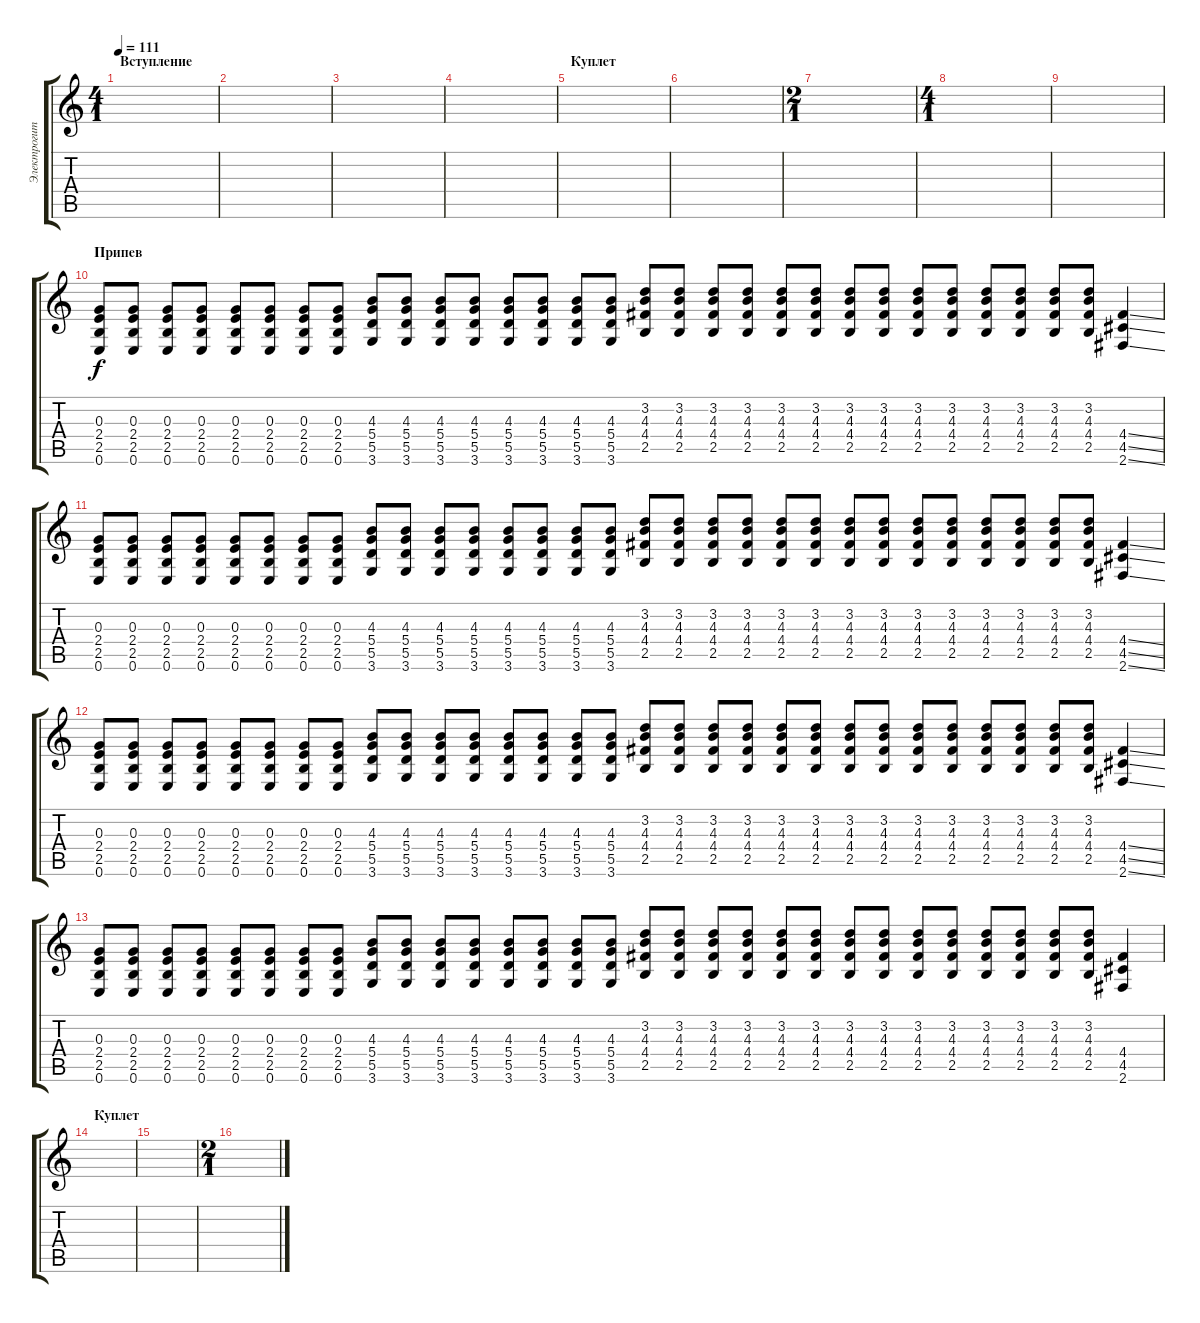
\track ("Электрогитара" "Электрогит") {instrument overdrivenguitar}
\staff {score tabs}
\tuning (E4 B3 G3 D3 A2 E2) {hide}
\ts (4 1)
\section ("" "Вступление")
\tempo 111
\clef g2
\ks c
|
|
|
|
\section ("" "Куплет")
|
|
\ts (2 1)
|
\ts (4 1)
|
|
\section ("" "Припев")
(0.3 2.4 2.5 0.6).8 (0.3 2.4 2.5 0.6).8 (0.3 2.4 2.5 0.6).8 (0.3 2.4 2.5 0.6).8 (0.3 2.4 2.5 0.6).8 (0.3 2.4 2.5 0.6).8 (0.3 2.4 2.5 0.6).8 (0.3 2.4 2.5 0.6).8 (4.3 5.4 5.5 3.6).8 (4.3 5.4 5.5 3.6).8 (4.3 5.4 5.5 3.6).8 (4.3 5.4 5.5 3.6).8 (4.3 5.4 5.5 3.6).8 (4.3 5.4 5.5 3.6).8 (4.3 5.4 5.5 3.6).8 (4.3 5.4 5.5 3.6).8 (3.2 4.3 4.4 2.5).8 (3.2 4.3 4.4 2.5).8 (3.2 4.3 4.4 2.5).8 (3.2 4.3 4.4 2.5).8 (3.2 4.3 4.4 2.5).8 (3.2 4.3 4.4 2.5).8 (3.2 4.3 4.4 2.5).8 (3.2 4.3 4.4 2.5).8 (3.2 4.3 4.4 2.5).8 (3.2 4.3 4.4 2.5).8 (3.2 4.3 4.4 2.5).8 (3.2 4.3 4.4 2.5).8 (3.2 4.3 4.4 2.5).8 (3.2 4.3 4.4 2.5).8 (4.4{ss} 4.5{ss} 2.6{ss}).4 |
(0.3 2.4 2.5 0.6).8 (0.3 2.4 2.5 0.6).8 (0.3 2.4 2.5 0.6).8 (0.3 2.4 2.5 0.6).8 (0.3 2.4 2.5 0.6).8 (0.3 2.4 2.5 0.6).8 (0.3 2.4 2.5 0.6).8 (0.3 2.4 2.5 0.6).8 (4.3 5.4 5.5 3.6).8 (4.3 5.4 5.5 3.6).8 (4.3 5.4 5.5 3.6).8 (4.3 5.4 5.5 3.6).8 (4.3 5.4 5.5 3.6).8 (4.3 5.4 5.5 3.6).8 (4.3 5.4 5.5 3.6).8 (4.3 5.4 5.5 3.6).8 (3.2 4.3 4.4 2.5).8 (3.2 4.3 4.4 2.5).8 (3.2 4.3 4.4 2.5).8 (3.2 4.3 4.4 2.5).8 (3.2 4.3 4.4 2.5).8 (3.2 4.3 4.4 2.5).8 (3.2 4.3 4.4 2.5).8 (3.2 4.3 4.4 2.5).8 (3.2 4.3 4.4 2.5).8 (3.2 4.3 4.4 2.5).8 (3.2 4.3 4.4 2.5).8 (3.2 4.3 4.4 2.5).8 (3.2 4.3 4.4 2.5).8 (3.2 4.3 4.4 2.5).8 (4.4{ss} 4.5{ss} 2.6{ss}).4 |
(0.3 2.4 2.5 0.6).8 (0.3 2.4 2.5 0.6).8 (0.3 2.4 2.5 0.6).8 (0.3 2.4 2.5 0.6).8 (0.3 2.4 2.5 0.6).8 (0.3 2.4 2.5 0.6).8 (0.3 2.4 2.5 0.6).8 (0.3 2.4 2.5 0.6).8 (4.3 5.4 5.5 3.6).8 (4.3 5.4 5.5 3.6).8 (4.3 5.4 5.5 3.6).8 (4.3 5.4 5.5 3.6).8 (4.3 5.4 5.5 3.6).8 (4.3 5.4 5.5 3.6).8 (4.3 5.4 5.5 3.6).8 (4.3 5.4 5.5 3.6).8 (3.2 4.3 4.4 2.5).8 (3.2 4.3 4.4 2.5).8 (3.2 4.3 4.4 2.5).8 (3.2 4.3 4.4 2.5).8 (3.2 4.3 4.4 2.5).8 (3.2 4.3 4.4 2.5).8 (3.2 4.3 4.4 2.5).8 (3.2 4.3 4.4 2.5).8 (3.2 4.3 4.4 2.5).8 (3.2 4.3 4.4 2.5).8 (3.2 4.3 4.4 2.5).8 (3.2 4.3 4.4 2.5).8 (3.2 4.3 4.4 2.5).8 (3.2 4.3 4.4 2.5).8 (4.4{ss} 4.5{ss} 2.6{ss}).4 |
(0.3 2.4 2.5 0.6).8 (0.3 2.4 2.5 0.6).8 (0.3 2.4 2.5 0.6).8 (0.3 2.4 2.5 0.6).8 (0.3 2.4 2.5 0.6).8 (0.3 2.4 2.5 0.6).8 (0.3 2.4 2.5 0.6).8 (0.3 2.4 2.5 0.6).8 (4.3 5.4 5.5 3.6).8 (4.3 5.4 5.5 3.6).8 (4.3 5.4 5.5 3.6).8 (4.3 5.4 5.5 3.6).8 (4.3 5.4 5.5 3.6).8 (4.3 5.4 5.5 3.6).8 (4.3 5.4 5.5 3.6).8 (4.3 5.4 5.5 3.6).8 (3.2 4.3 4.4 2.5).8 (3.2 4.3 4.4 2.5).8 (3.2 4.3 4.4 2.5).8 (3.2 4.3 4.4 2.5).8 (3.2 4.3 4.4 2.5).8 (3.2 4.3 4.4 2.5).8 (3.2 4.3 4.4 2.5).8 (3.2 4.3 4.4 2.5).8 (3.2 4.3 4.4 2.5).8 (3.2 4.3 4.4 2.5).8 (3.2 4.3 4.4 2.5).8 (3.2 4.3 4.4 2.5).8 (3.2 4.3 4.4 2.5).8 (3.2 4.3 4.4 2.5).8 (4.4 4.5 2.6).4 |
\section ("" "Куплет")
|
|
\ts (2 1)
